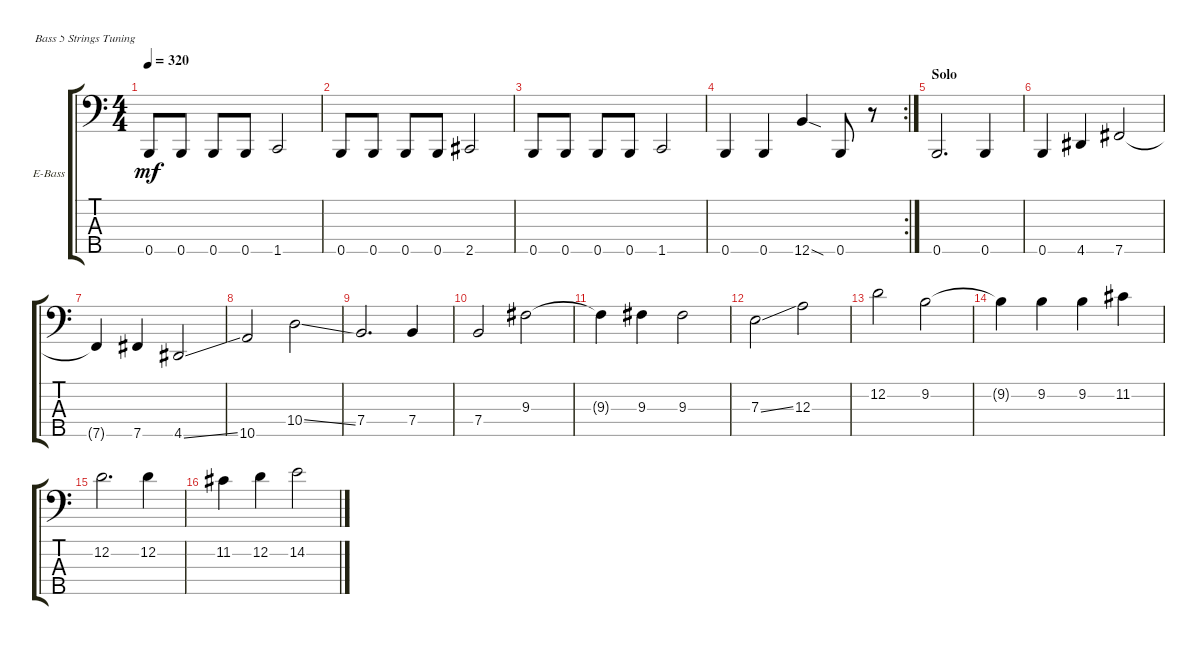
\defaultSystemsLayout 4
\bracketExtendMode groupsimilarinstruments
\firstSystemTrackNameOrientation horizontal
\otherSystemsTrackNameOrientation horizontal
\track ("Electric Bass" "E-Bass") {instrument electricbassfinger}
\staff {score tabs}
\tuning (G2 D2 A1 E1 B0)
\ts (4 4)
\tempo 320
\clef f4
\ks c
0.5.8{dy mf} 0.5.8 0.5.8 0.5.8 1.5.2 |
0.5.8 0.5.8 0.5.8 0.5.8 2.5.2 |
0.5.8 0.5.8 0.5.8 0.5.8 1.5.2 |
\rc 2
0.5.4 0.5.4 12.5{sod}.4 0.5.8 r.8 |
\section ("" "Solo")
0.5.2{d} 0.5.4 |
0.5.4 4.5.4 7.5.2 |
7.5{t}.4 7.5.4 4.5{ss}.2 |
10.5.2 10.4{ss}.2 |
7.4.2{d} 7.4.4 |
7.4.2 9.3.2 |
9.3{t}.4 9.3.4 9.3.2 |
7.3{ss}.2 12.3.2 |
12.2.2 9.2.2 |
9.2{t}.4 9.2.4 9.2.4 11.2.4 |
12.2.2{d} 12.2.4 |
11.2.4 12.2.4 14.2.2
